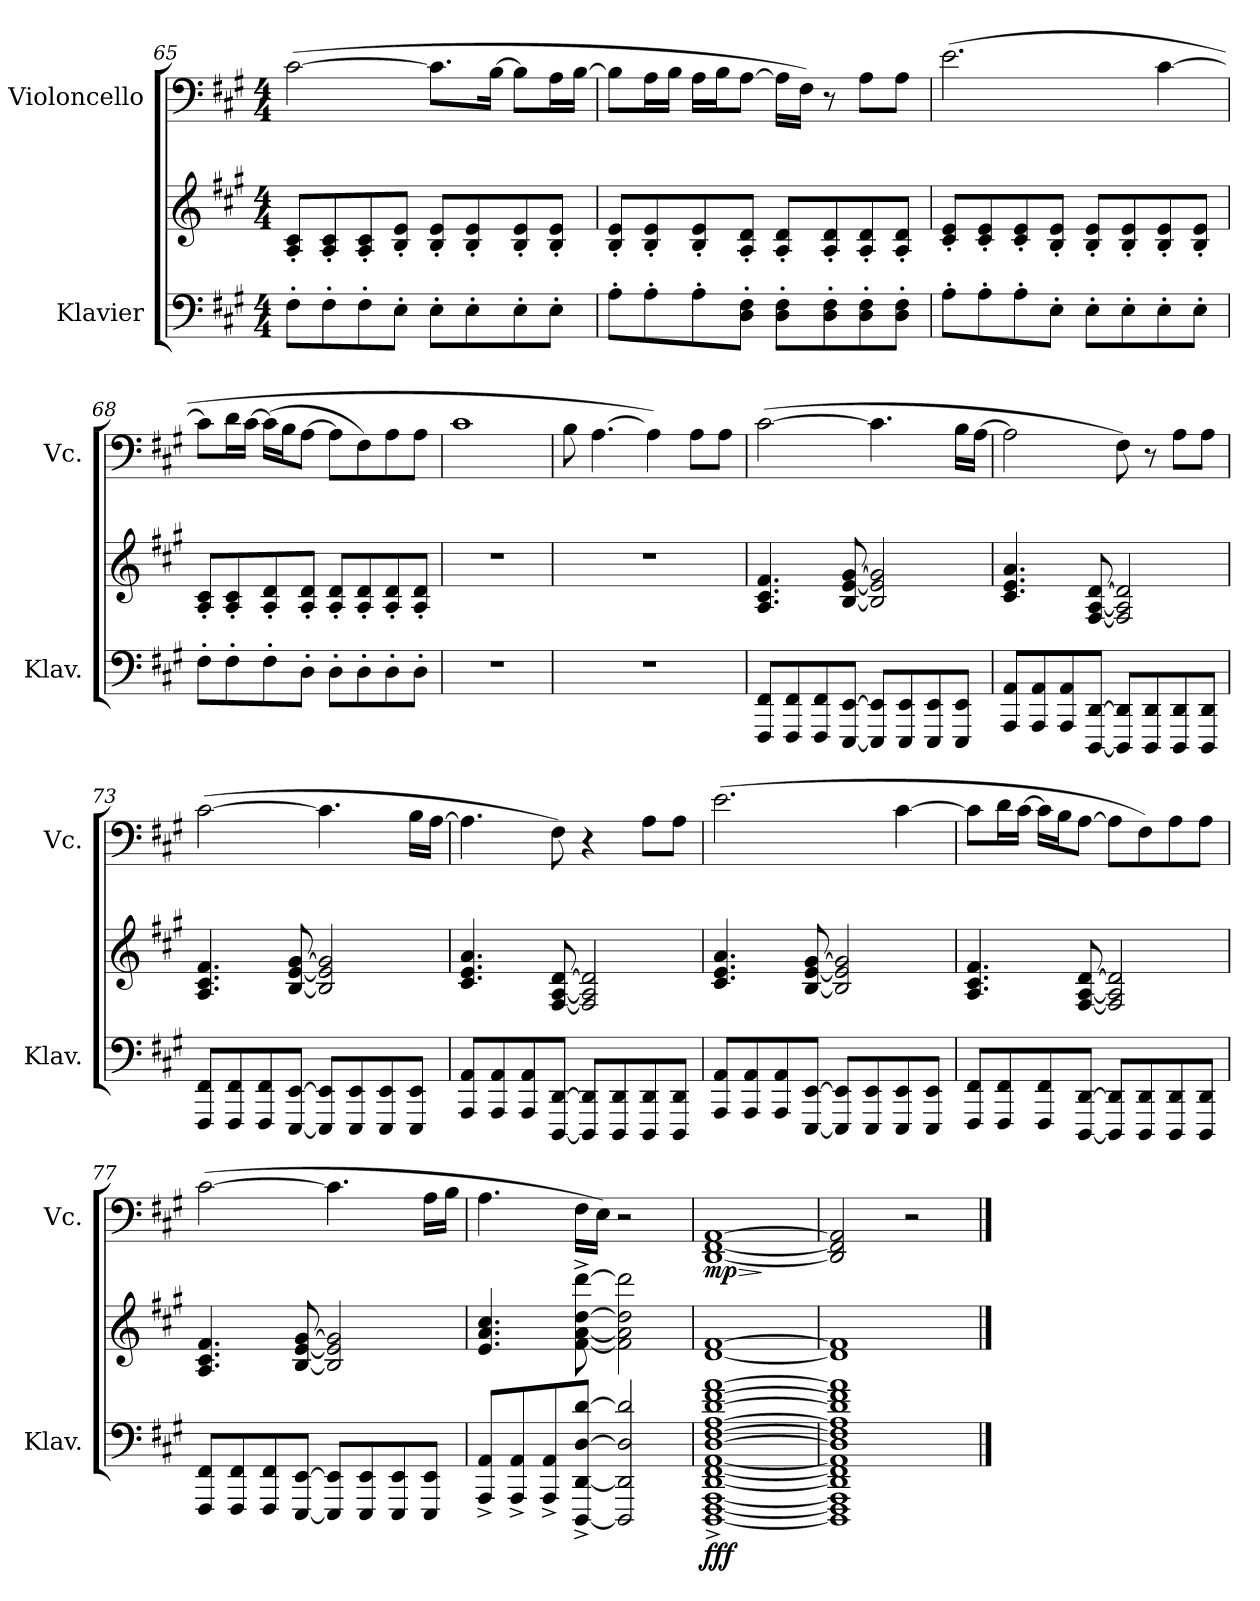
**kern	**kern	**dynam	**kern	**dynam
*part2	*part2	*part2	*part1	*part1
*staff3	*staff2	*staff2/3	*staff1	*staff1
*I"Klavier	*	*	*I"Violoncello	*
*I'Klav.	*	*	*I'Vc.	*
!!LO:PB:g=z
*clefF4	*clefG2	*	*clefF4	*
*k[f#c#g#]	*k[f#c#g#]	*	*k[f#c#g#]	*
*M4/4	*M4/4	*	*M4/4	*
=65	=65	=65	=65	=65
8F#'\L	8A/' 8c#/'L	.	([2c#\	.
8F#'\	8A/' 8c#/'	.	.	.
8F#'\	8A/' 8c#/'	.	.	.
8E'\J	8B/' 8e/'J	.	.	.
8E'\L	8B/' 8e/'L	.	8.c#\L]	.
8E'\	8B/' 8e/'	.	.	.
.	.	.	[16B\Jk	.
8E'\	8B/' 8e/'	.	8B\L]	.
8E'\J	8B/' 8e/'J	.	16A\L	.
.	.	.	[16B\JJ	.
=66	=66	=66	=66	=66
8A'\L	8B/' 8e/'L	.	8B\L]	.
8A'\	8B/' 8e/'	.	16A\L	.
.	.	.	16B\JJ	.
8A'\	8B/' 8e/'	.	16A\LL	.
.	.	.	16B\J	.
8D\' 8F#\'J	8A/' 8d/'J	.	[8A\J	.
8D\' 8F#\'L	8A/' 8d/'L	.	16A\LL]	.
.	.	.	16F#\JJ)	.
8D\' 8F#\'	8A/' 8d/'	.	8r	.
8D\' 8F#\'	8A/' 8d/'	.	8A\L	.
8D\' 8F#\'J	8A/' 8d/'J	.	8A\J	.
=67	=67	=67	=67	=67
8A'\L	8c#/' 8e/'L	.	(2.e\	.
8A'\	8c#/' 8e/'	.	.	.
8A'\	8c#/' 8e/'	.	.	.
8E'\J	8B/' 8e/'J	.	.	.
8E'\L	8B/' 8e/'L	.	.	.
8E'\	8B/' 8e/'	.	.	.
8E'\	8B/' 8e/'	.	[4c#\	.
8E'\J	8B/' 8e/'J	.	.	.
!!LO:LB:g=z
=68	=68	=68	=68	=68
8F#'\L	8A/' 8c#/'L	.	8c#\L]	.
8F#'\	8A/' 8c#/'	.	16d\L	.
.	.	.	[16c#\JJ	.
8F#'\	8A/' 8d/'	.	(16c#\LL]	.
.	.	.	16B\J	.
8D'\J	8A/' 8d/'J	.	[8A\J	.
8D'\L	8A/' 8d/'L	.	8A\L]	.
8D'\	8A/' 8d/'	.	8F#\)	.
8D'\	8A/' 8d/'	.	8A\	.
8D'\J	8A/' 8d/'J	.	8A\J	.
=69	=69	=69	=69	=69
1r	1r	.	1c#	.
=70	=70	=70	=70	=70
1r	1r	.	8B\	.
.	.	.	[4.A\	.
.	.	.	4A\])	.
.	.	.	8A\L	.
.	.	.	8A\J	.
=71	=71	=71	=71	=71
8FFF#/ 8FF#/L	4.A/ 4.c#/ 4.f#/	.	([2c#\	.
8FFF#/ 8FF#/	.	.	.	.
8FFF#/ 8FF#/	.	.	.	.
[8EEE/ [8EE/J	[8B/ [8e/ [8g#/	.	.	.
8EEE/] 8EE/]L	2B/] 2e/] 2g#/]	.	4.c#\]	.
8EEE/ 8EE/	.	.	.	.
8EEE/ 8EE/	.	.	.	.
8EEE/ 8EE/J	.	.	16B\LL	.
.	.	.	[16A\JJ	.
!!LO:LB:g=z
=72	=72	=72	=72	=72
8AAA/ 8AA/L	4.c#/ 4.e/ 4.a/	.	2A\]	.
8AAA/ 8AA/	.	.	.	.
8AAA/ 8AA/	.	.	.	.
[8DDD/ [8DD/J	[8F#/ [8A/ [8d/	.	.	.
8DDD/] 8DD/]L	2F#/] 2A/] 2d/]	.	8F#\)	.
8DDD/ 8DD/	.	.	8r	.
8DDD/ 8DD/	.	.	8A\L	.
8DDD/ 8DD/J	.	.	8A\J	.
=73	=73	=73	=73	=73
8FFF#/ 8FF#/L	4.A/ 4.c#/ 4.f#/	.	([2c#\	.
8FFF#/ 8FF#/	.	.	.	.
8FFF#/ 8FF#/	.	.	.	.
[8EEE/ [8EE/J	[8B/ [8e/ [8g#/	.	.	.
8EEE/] 8EE/]L	2B/] 2e/] 2g#/]	.	4.c#\]	.
8EEE/ 8EE/	.	.	.	.
8EEE/ 8EE/	.	.	.	.
8EEE/ 8EE/J	.	.	16B\LL	.
.	.	.	[16A\JJ	.
=74	=74	=74	=74	=74
8AAA/ 8AA/L	4.c#/ 4.e/ 4.a/	.	4.A\]	.
8AAA/ 8AA/	.	.	.	.
8AAA/ 8AA/	.	.	.	.
[8DDD/ [8DD/J	[8F#/ [8A/ [8d/	.	8F#\)	.
8DDD/] 8DD/]L	2F#/] 2A/] 2d/]	.	4r	.
8DDD/ 8DD/	.	.	.	.
8DDD/ 8DD/	.	.	8A\L	.
8DDD/ 8DD/J	.	.	8A\J	.
!!LO:LB:g=z
=75	=75	=75	=75	=75
8AAA/ 8AA/L	4.c#/ 4.e/ 4.a/	.	(2.e\	.
8AAA/ 8AA/	.	.	.	.
8AAA/ 8AA/	.	.	.	.
[8EEE/ [8EE/J	[8B/ [8e/ [8g#/	.	.	.
8EEE/] 8EE/]L	2B/] 2e/] 2g#/]	.	.	.
8EEE/ 8EE/	.	.	.	.
8EEE/ 8EE/	.	.	[4c#\	.
8EEE/ 8EE/J	.	.	.	.
=76	=76	=76	=76	=76
8FFF#/ 8FF#/L	4.A/ 4.c#/ 4.f#/	.	8c#\L]	.
8FFF#/ 8FF#/	.	.	16d\L	.
.	.	.	[16c#\JJ	.
8FFF#/ 8FF#/	.	.	16c#\LL]	.
.	.	.	16B\J	.
[8DDD/ [8DD/J	[8F#/ [8A/ [8d/	.	[8A\J	.
8DDD/] 8DD/]L	2F#/] 2A/] 2d/]	.	8A\L]	.
8DDD/ 8DD/	.	.	8F#\)	.
8DDD/ 8DD/	.	.	8A\	.
8DDD/ 8DD/J	.	.	8A\J	.
=77	=77	=77	=77	=77
8FFF#/ 8FF#/L	4.A/ 4.c#/ 4.f#/	.	([2c#\	.
8FFF#/ 8FF#/	.	.	.	.
8FFF#/ 8FF#/	.	.	.	.
[8EEE/ [8EE/J	[8B/ [8e/ [8g#/	.	.	.
8EEE/] 8EE/]L	2B/] 2e/] 2g#/]	.	4.c#\]	.
8EEE/ 8EE/	.	.	.	.
8EEE/ 8EE/	.	.	.	.
8EEE/ 8EE/J	.	.	16A\LL	.
.	.	.	16B\JJ	.
!!LO:PB:g=z
=78	=78	=78	=78	=78
8AAA/^ 8AA/^L	4.e/ 4.a/ 4.cc#/	.	4.A\	.
8AAA/^ 8AA/^	.	.	.	.
8AAA/^ 8AA/^	.	.	.	.
[8DDD/^ [8DD/^ [8D/^ [8d/^J	[8f#\^ [8a\^ [8dd\^ [8ddd\^	.	16F#\LL	.
.	.	.	16E\JJ)	.
2DDD/] 2DD/] 2D/] 2d/]	2f#\] 2a\] 2dd\] 2ddd\]	.	2r	.
=79	=79	=79	=79	=79
!	!	!LO:DY:b=2	!	!LO:HP:b
!	!	!	!	!LO:DY:n=1:b
[1DDD^ [1FFF#^ [1AAA^ [1DD^ [1FF#^ [1AA^ [1D^ [1F#^ [1A^ [1d^ [1f#^ [1a^	[1d [1f#	fff	[1DD [1FF# [1AA	> mp
.	.	.	.	]
=80	=80	=80	=80	=80
1DDD] 1FFF#] 1AAA] 1DD] 1FF#] 1AA] 1D] 1F#] 1A] 1d] 1f#] 1a]	1d] 1f#]	.	2DD/] 2FF#/] 2AA/]	.
.	.	.	2r	.
==	==	==	==	==
*-	*-	*-	*-	*-
